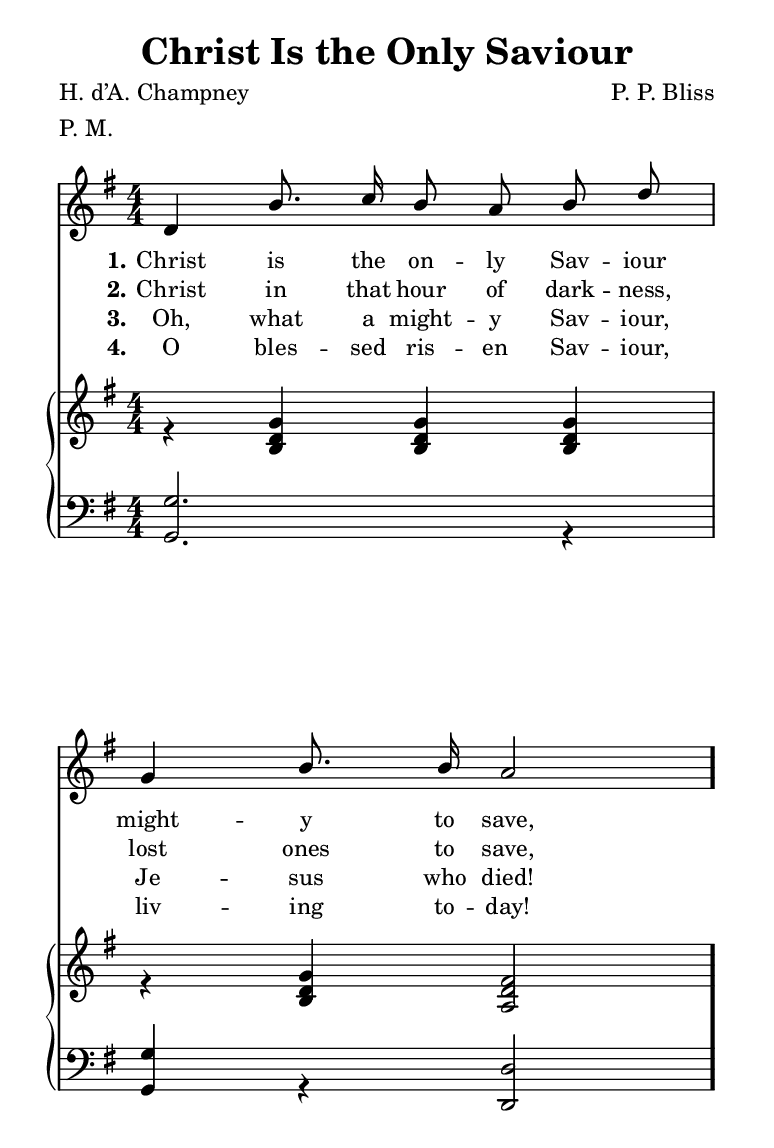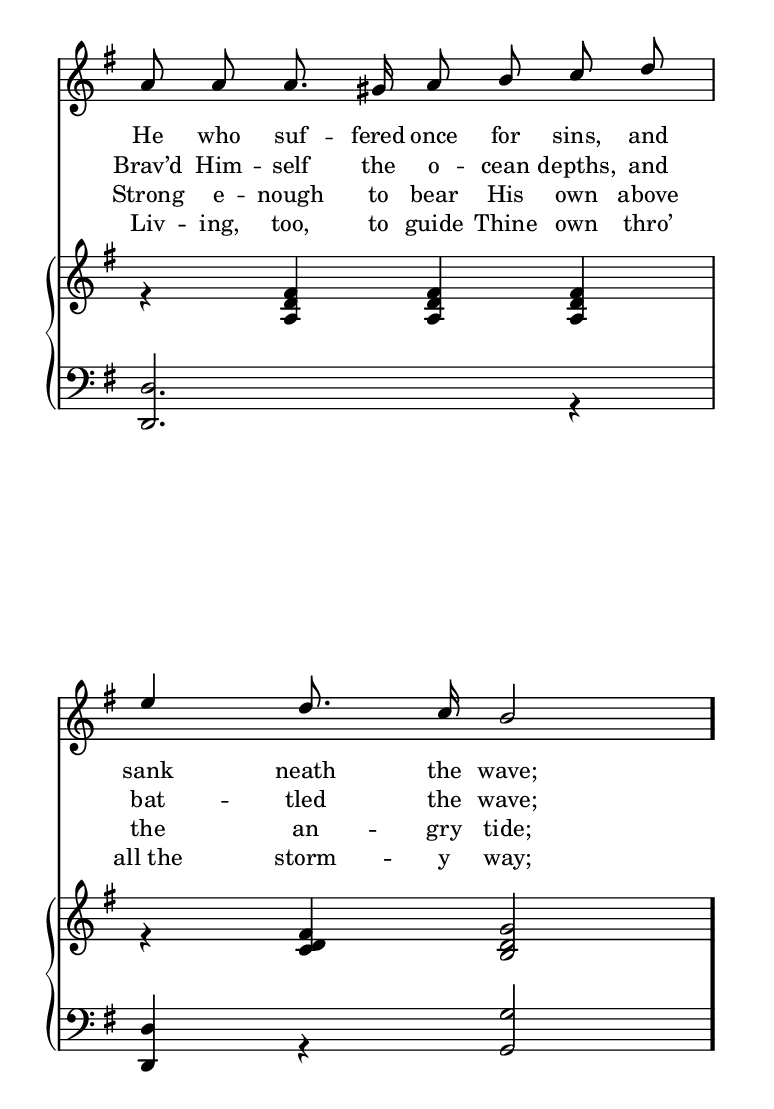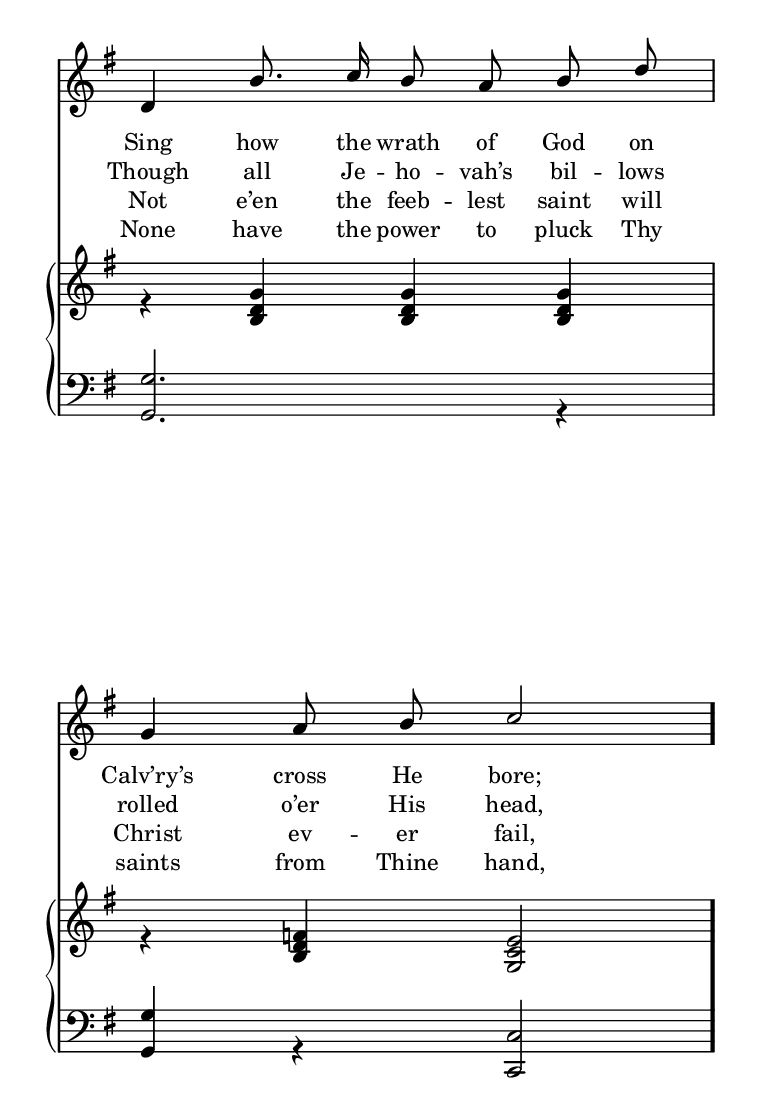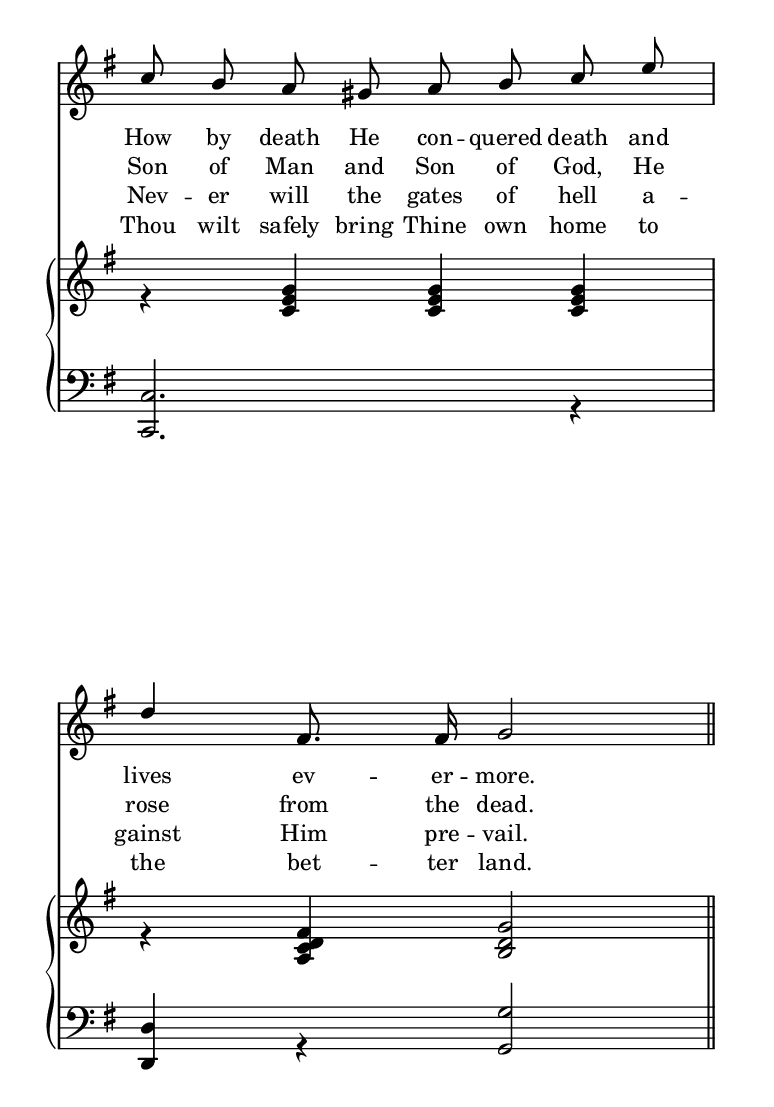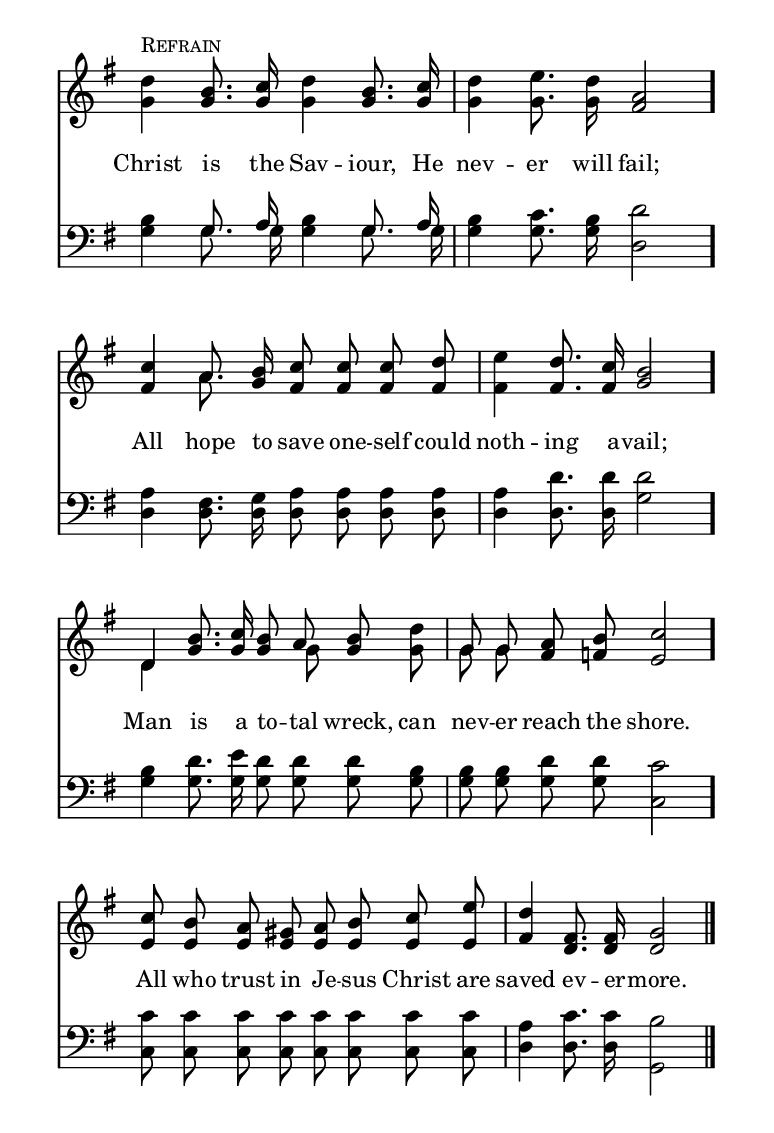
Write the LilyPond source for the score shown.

\include "common/global.ily"
\paper {
  \include "common/paper.ily"
  ragged-last-bottom = ##t
  page-count = #(cond (is-eogsized 2) (#t #f))
  systems-per-page = #(cond (is-eogsized 4) (#t #f))
  system-count = #(cond (is-eogsized 7) (#t #f))
}

\header{
  %gospel
  hymnnumber = "65"
  title = "Christ Is the Only Saviour"
  tunename = "The Lifeboat"
  meter = "P. M."
  poet = "H. d’A. Champney"
  composer = "P. P. Bliss"
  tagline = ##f
}

% for fermata in MIDI
ta = { \tempo 4=80 }
tb = { \tempo 4=40 }

patternAA = { c4 c8. c16 c8 c8 c8 c8 | c4 c8. c16 c2 }
patternAB = { c4 c8. c16 c8 c8 c8 c8 | c4 c8  c8  c2 }
patternAC = { c4 c8. c16 c4 c8.  c16 | c4 c8. c16 c2 }
patternAD = { c4 c8. c16 c8 c8 c8 c8 | c8 c8 c8 c8 c2 }
patternAE = { c8 c8 c8. c16 c8 c8 c8 c8 | c4 c8. c16 c2 }

patternBA = { c8 c8 c8 c8 c8 c8 c8 c8 | c4 c8. c16 c2 }

global = {
  \include "common/overrides.ily"
  \override Staff.TimeSignature.style = #'numbered
  \time 4/4
  \override Score.MetronomeMark.transparent = ##t % hide all fermata changes too
  \ta
  \key g \major
  \autoBeamOff
}

notesAlto = {
\global
\relative e' {

  \changePitch \patternAC { g g g g g g | g g g fis }
  \changePitch \patternAA { fis a g fis fis fis fis | fis fis fis g }
  \changePitch \patternAD { d g g g g g g | g g fis f e }
  \changePitch \patternBA { e e e e e e e e | fis d d d }

}
}

notesTenor = {
\global
\relative a {

  \changePitch \patternAC { b g a b g a | b c b d }
  \changePitch \patternAA { a fis g a a a a | a d d d }
  \changePitch \patternAD { b d e d d d b | b b d d c }
  \changePitch \patternBA { c c c c c c c c | a c c b }

}
}

notesBass = {
\global
\relative f {

  \changePitch \patternAC { g g g g g g | g g g d }
  \changePitch \patternAA { d d d d d d d | d d d g }
  \changePitch \patternAD { g g g g g g g | g g g g c, }
  \changePitch \patternBA { c c c c c c c c | d d d g, }

}
}

Refrain = \lyricmode {

Christ is the Sav -- iour, He nev -- er will fail; \bar "."
All hope to save one -- self could noth -- ing a -- vail; \bar "."
Man is a to -- tal wreck, can nev -- er reach the shore. \bar "." \eogbreak
All who trust in Je -- sus Christ are saved ev -- er -- more. \bar "."

}

notesSopranoRefrain = {
\global
\relative c' {

  << s^\markup { \small \caps "Refrain" }
  \changePitch \patternAC { d' b c d b c | d e d a  } >>
  \changePitch \patternAA { c a b c c c d | e d c b }
  \changePitch \patternAD { d, b' c b a b d | g, g a b c }
  \changePitch \patternBA { c b a gis a b c e | d fis, fis g }

  \bar "|."

}
}

notesSoprano = {
\global
\relative c' {

  \changePitch \patternAA { d b' c b a b d | g, b b a }
  \changePitch \patternAE { a a a gis a b c d | e d c b } % patternAA in the original, but nonsensical
  \changePitch \patternAB { d, b' c b a b d | g, a b c }
  \changePitch \patternBA { c b a gis a b c e | d fis, fis g }

  \bar "||"

}
}

notesRightHand = {
\global
\override Stem.direction = #UP
\relative e' {

r4 < b d g >4 < b d g >4 < b d g >4 | r4 < b d g >4 < a d fis >2
r4 < a d fis >4 < a d fis >4 < a d fis >4 | r4 < c d fis >4 < b d g >2
r4 < b d g >4 < b d g >4 < b d g >4 | r4 < b d f >4 < g c e >2
r4 < c e g >4 < c e g >4 < c e g >4 | r4 < a c d fis >4 < b d g >2

}
}

notesLeftHand = {
\global
\override Stem.direction = #UP
\clef bass
\relative f, {

< g g' >2. r4 | < g g' >4 r4 < d d' >2
< d d' >2. r4 | < d d' >4 r4 < g g' >2
< g g' >2. r4 | < g g' >4 r4 < c, c' >2
< c c' >2. r4 | < d d' >4 r4 < g g' >2

}
}

wordsA = \lyricmode {
\set stanza = "1."

Christ is the on -- ly Sav -- iour might -- y to save, \bar "."
He who suf -- fered once for sins, and sank neath the wave; \bar "."
Sing how the wrath of God on Calv’ry’s cross He bore; \bar "."
How by death He con -- quered death and lives ev -- er -- more. \bar "."

}

wordsB = \lyricmode {
\set stanza = "2."

Christ in that hour of dark -- ness, lost ones to save,
Brav’d Him -- self the o -- cean depths, and bat -- tled the wave;
Though all Je -- ho -- vah’s bil -- lows rolled o’er His head,
Son of Man and Son of God, He rose from the dead.

}

wordsC = \lyricmode {
\set stanza = "3."

Oh, what a might -- y Sav -- iour, Je -- sus who died!
Strong e -- nough to bear His own above the an -- gry tide; % a -- bove ?
Not e’en the feeb -- lest saint will Christ ev -- er fail,
Nev -- er will the gates of hell a -- gainst Him pre -- vail.

}

wordsD = \lyricmode {
\set stanza = "4."

O bles -- sed ris -- en Sav -- iour, liv -- ing to -- day!
Liv -- ing, too, to guide Thine own thro’ all_the storm -- y way;
None have the power to pluck Thy saints from Thine hand,
Thou wilt safely bring Thine own home to the bet -- ter land.

}

\score {
  \context ChoirStaff {
    <<
      \context Staff = upper <<
        \set Staff.autoBeaming = ##f
        \set ChoirStaff.systemStartDelimiter = #'SystemStartBar
        \context Voice  = sopranos { \voiceOne << \notesSoprano >> }
        \context Lyrics = one   \lyricsto sopranos \wordsA
        \context Lyrics = two   \lyricsto sopranos \wordsB
        \context Lyrics = three \lyricsto sopranos \wordsC
        \context Lyrics = four  \lyricsto sopranos \wordsD
      >>
      \context PianoStaff = men <<
        \set ChoirStaff.printPartCombineTexts = ##f
        \context Voice  = righthand { \voiceTwo << \notesRightHand >> }
        \context Voice  = lefthand { \voiceTwo << \notesLeftHand >> }
      >>
    >>
    \once \omit Staff.TimeSignature
    \once \omit PianoStaff.TimeSignature
    \pageBreak % forced in all variants to work around gapped system issue
    <<
      \context Staff = upper <<
        \once \set Staff.explicitKeySignatureVisibility = #end-of-line-invisible
        \set Staff.autoBeaming = ##f
        \set ChoirStaff.systemStartDelimiter = #'SystemStartBar
        \set ChoirStaff.printPartCombineTexts = ##f
        \partcombine #'(2 . 9) \notesSopranoRefrain \notesAlto
        \context NullVoice = sopranosRefrain { \voiceOne << \notesSopranoRefrain >> }
        \context Lyrics = one   \lyricsto sopranosRefrain \Refrain
      >>
      \context Staff = men <<
        \once \set Staff.explicitKeySignatureVisibility = #end-of-line-invisible
        \set Staff.autoBeaming = ##f
        \clef bass
        \set ChoirStaff.printPartCombineTexts = ##f
        \override Staff.TimeSignature.stencil = ##f
        \partcombine #'(2 . 9) \notesTenor \notesBass
      >>
    >>
  }
  \layout {
    \include "common/layout.ily"
  }
}

\score {
  \new Score {
    \context ChoirStaff <<
      \new Staff = upper <<
        \new Voice  = sopranos { \voiceOne { << \notesSoprano >> << \notesSopranoRefrain >> } }
        \new Voice  = altos { \voiceTwo { \repeat unfold 32 { \skip 4 } << \notesAlto >> } }
      >>
      \new PianoStaff = men <<
        \new Voice  = righthand { \voiceTwo << \notesRightHand >> }
        \new Voice  = lefthand { \voiceTwo << \notesLeftHand >> }
        \new Voice  = tenors { \voiceOne { \repeat unfold 32 { \skip 4 } << \notesTenor >> } }
        \new Voice  = basses { \voiceTwo { \repeat unfold 32 { \skip 4 } << \notesBass >> } }
      >>
    >>
  }
  \midi{
    \include "common/midi.ily"
  }
}

\version "2.19.49"  % necessary for upgrading to future LilyPond versions.

% vi:set et ts=2 sw=2 ai nocindent syntax=lilypond:
